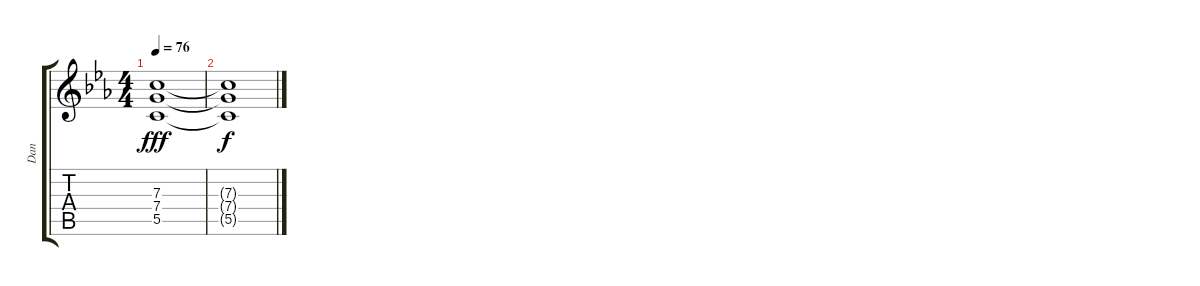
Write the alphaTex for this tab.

\track ("Dan" "Dan") {instrument overdrivenguitar}
\staff {score tabs}
\tuning (D4 A3 F3 C3 G2 C2) {hide}
\ts (4 4)
\tempo 76
\clef g2
\ks cminor
(7.3 7.4 5.5).1{dy fff volume 0} |
(7.3{t} 7.4{t} 5.5{t}).1{dy f}
